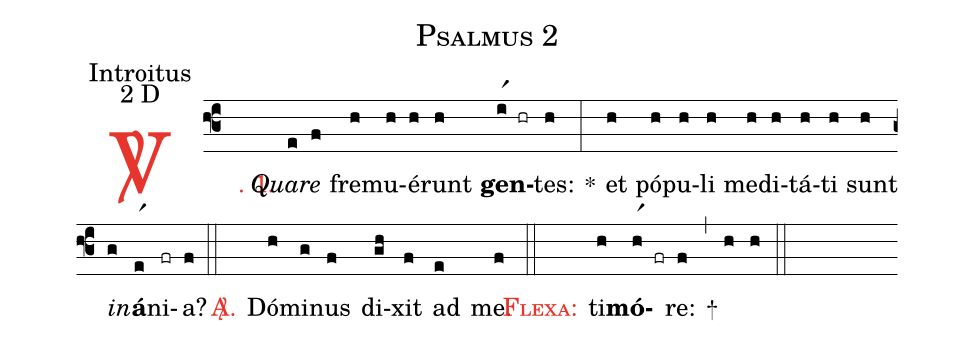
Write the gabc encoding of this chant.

name: Psalmus 2;
office-part: Introitus;
mode: 2;
mode-differentia: D;
%%
(f3)

<c><sp>V/</sp>. 1.</c>() <i>Qua</i>(e)<i>re</i>(f) fre(h)mu(h)é(h)runt(h) <b>gen</b>(ir1 hr)tes:(h) *(:) et(h) pó(h)pu(h)li(h) me(h)di(h)tá(h)ti(h) sunt(h) <i>in</i>(g)<b>á</b>(er1)ni(fr)a?(f)

(::)

<c><sp>A/</sp>.</c>() Dó(h)mi(g)nus(f) di(gh)xit(f) ad(e) me.(f)

(::)

<c><sc>Flexa</sc>:</c>() ti(h)<b>mó</b>(hr1 fr)re:(f) +(,) (h) (h)

(::)
